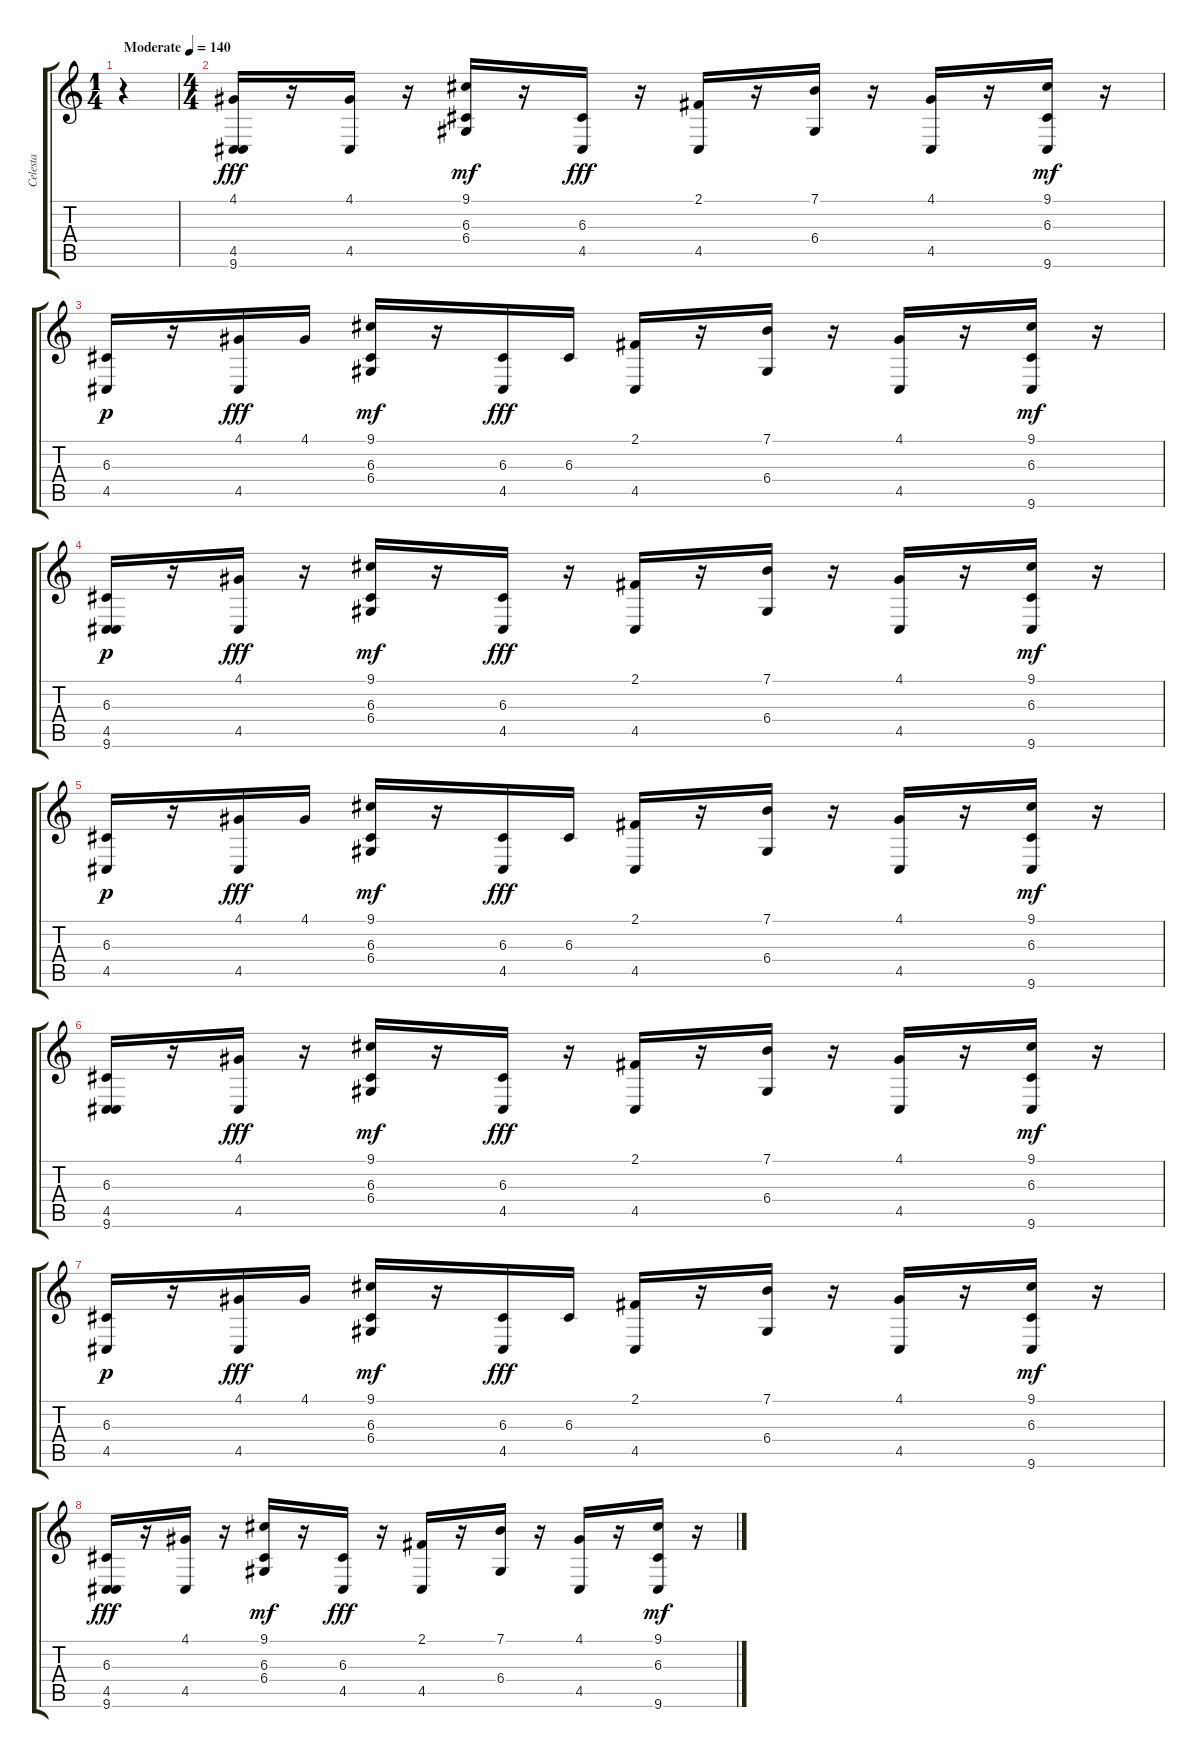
\track ("Celesta" "Celesta") {instrument celesta}
\staff {score tabs}
\tuning (E4 B3 G3 D3 A2 E2) {hide}
\ts (1 4)
\tempo (140 "Moderate")
\clef g2
\ks c
r.4{dy fff instrument celesta} |
\ts (4 4)
(4.1 4.5 9.6).16 r.16 (4.1 4.5).16 r.16 (9.1 6.3 6.4).16{dy mf} r.16 (6.3 4.5).16{dy fff} r.16 (2.1 4.5).16 r.16 (7.1 6.4).16 r.16 (4.1 4.5).16 r.16 (9.1 6.3 9.6).16{dy mf} r.16 |
(6.3 4.5).16{dy p} r.16 (4.1 4.5).16{dy fff} 4.1.16 (9.1 6.3 6.4).16{dy mf} r.16 (6.3 4.5).16{dy fff} 6.3.16 (2.1 4.5).16 r.16 (7.1 6.4).16 r.16 (4.1 4.5).16 r.16 (9.1 6.3 9.6).16{dy mf} r.16 |
(6.3 4.5 9.6).16{dy p} r.16 (4.1 4.5).16{dy fff} r.16 (9.1 6.3 6.4).16{dy mf} r.16 (6.3 4.5).16{dy fff} r.16 (2.1 4.5).16 r.16 (7.1 6.4).16 r.16 (4.1 4.5).16 r.16 (9.1 6.3 9.6).16{dy mf} r.16 |
(6.3 4.5).16{dy p} r.16 (4.1 4.5).16{dy fff} 4.1.16 (9.1 6.3 6.4).16{dy mf} r.16 (6.3 4.5).16{dy fff} 6.3.16 (2.1 4.5).16 r.16 (7.1 6.4).16 r.16 (4.1 4.5).16 r.16 (9.1 6.3 9.6).16{dy mf} r.16 |
(6.3 4.5 9.6).16 r.16 (4.1 4.5).16{dy fff} r.16 (9.1 6.3 6.4).16{dy mf} r.16 (6.3 4.5).16{dy fff} r.16 (2.1 4.5).16 r.16 (7.1 6.4).16 r.16 (4.1 4.5).16 r.16 (9.1 6.3 9.6).16{dy mf} r.16 |
(6.3 4.5).16{dy p} r.16 (4.1 4.5).16{dy fff} 4.1.16 (9.1 6.3 6.4).16{dy mf} r.16 (6.3 4.5).16{dy fff} 6.3.16 (2.1 4.5).16 r.16 (7.1 6.4).16 r.16 (4.1 4.5).16 r.16 (9.1 6.3 9.6).16{dy mf} r.16 |
(6.3 4.5 9.6).16{dy fff} r.16 (4.1 4.5).16 r.16 (9.1 6.3 6.4).16{dy mf} r.16 (6.3 4.5).16{dy fff} r.16 (2.1 4.5).16 r.16 (7.1 6.4).16 r.16 (4.1 4.5).16 r.16 (9.1 6.3 9.6).16{dy mf} r.16
